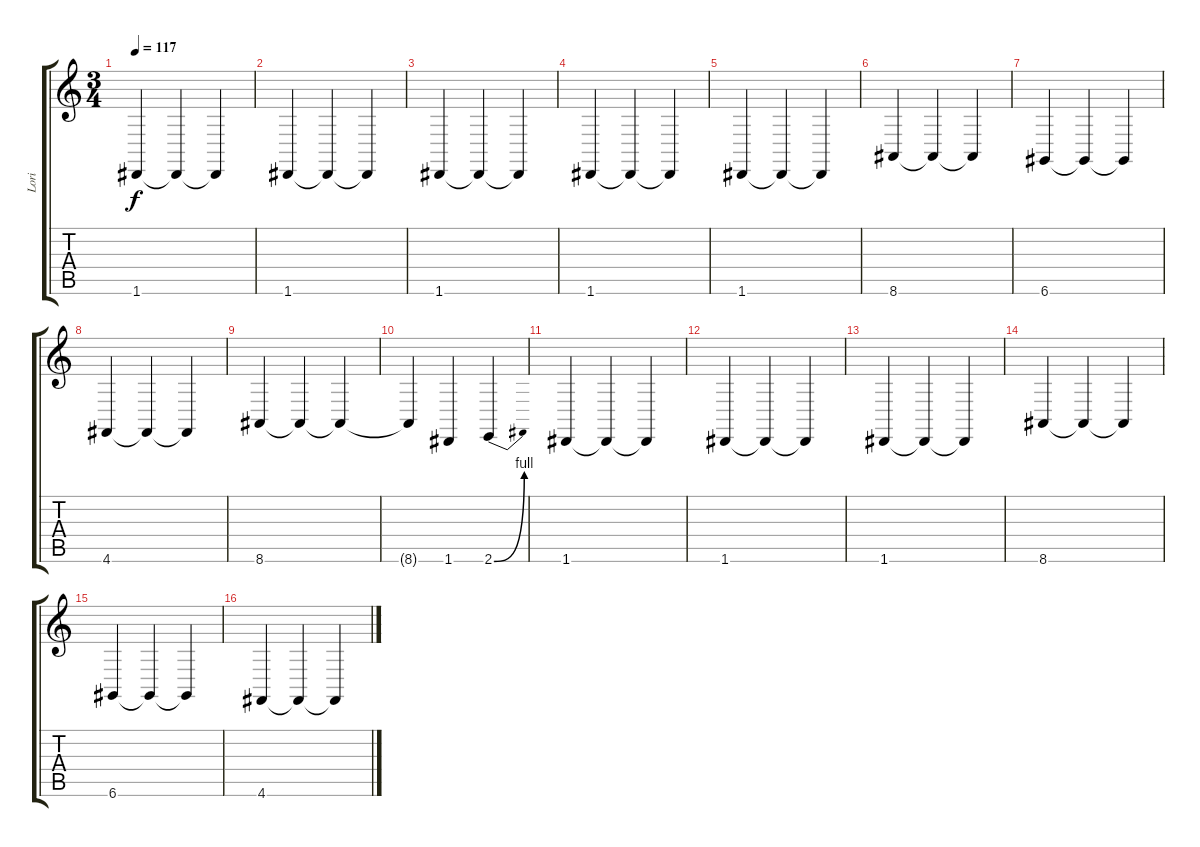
\track ("Lori" "Lori") {instrument cello}
\staff {score tabs}
\tuning (E4 B3 G3 D3 A2 D2) {hide}
\ts (3 4)
\tempo 117
\clef g2
\ks c
1.6.4{dy f volume 13} 1.6{t}.4 1.6{t}.4 |
1.6.4 1.6{t}.4 1.6{t}.4 |
1.6.4 1.6{t}.4 1.6{t}.4 |
1.6.4 1.6{t}.4 1.6{t}.4 |
1.6.4 1.6{t}.4 1.6{t}.4 |
8.6.4 8.6{t}.4 8.6{t}.4 |
6.6.4 6.6{t}.4 6.6{t}.4 |
4.6.4 4.6{t}.4 4.6{t}.4 |
8.6.4 8.6{t}.4 8.6{t}.4 |
8.6{t}.4 1.6.4 2.6{be (bend 0 0 60 4)}.4 |
1.6.4 1.6{t}.4 1.6{t}.4 |
1.6.4 1.6{t}.4 1.6{t}.4 |
1.6.4 1.6{t}.4 1.6{t}.4 |
8.6.4 8.6{t}.4 8.6{t}.4 |
6.6.4 6.6{t}.4 6.6{t}.4 |
4.6.4 4.6{t}.4 4.6{t}.4
